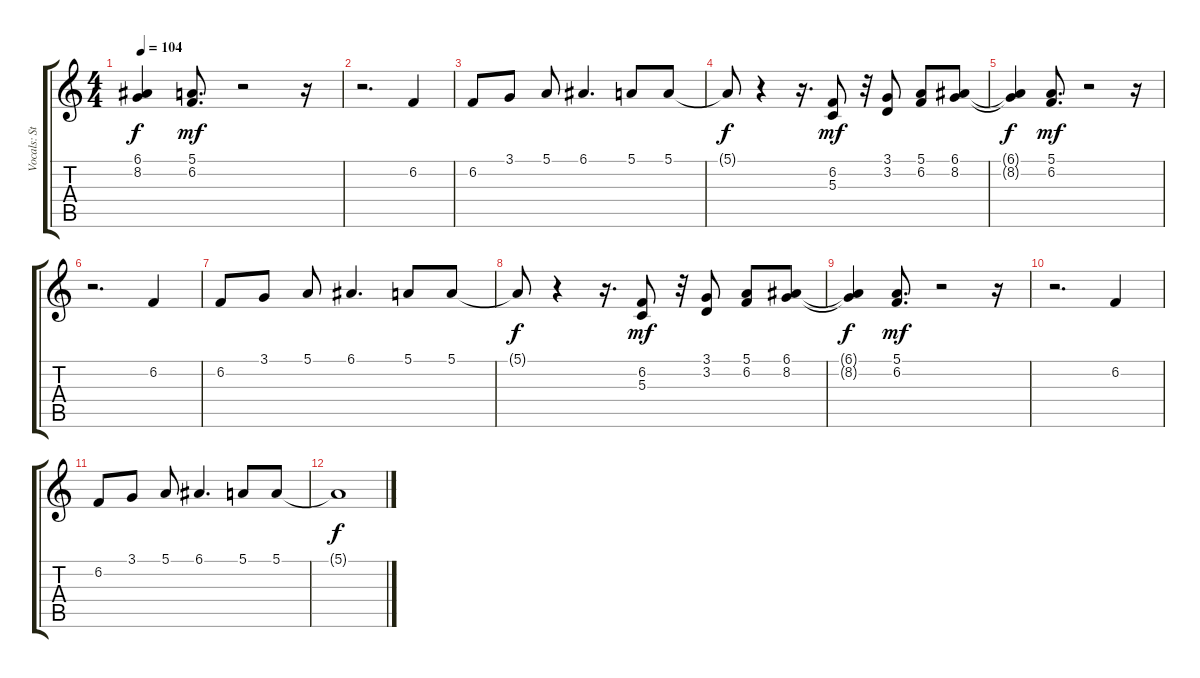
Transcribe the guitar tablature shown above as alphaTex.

\track ("Vocals: Stevie Nicks" "Vocals: St") {instrument choiraahs}
\staff {score tabs}
\tuning (E4 B3 G3 D3 A2 E2) {hide}
\ts (4 4)
\tempo 104
\clef g2
\ks c
(6.1{t} 8.2{t}).4{dy f} (5.1 6.2).8{d dy mf} r.2 r.16 |
r.2{d} 6.2.4 |
6.2.8 3.1.8 5.1.8 6.1.4{d} 5.1.8 5.1.8 |
5.1{t}.8{dy f} r.4 r.16{d} (6.2 5.3).8{dy mf} r.32 (3.1 3.2).8 (5.1 6.2).8 (6.1 8.2).8 |
(6.1{t} 8.2{t}).4{dy f} (5.1 6.2).8{d dy mf} r.2 r.16 |
r.2{d} 6.2.4 |
6.2.8 3.1.8 5.1.8 6.1.4{d} 5.1.8 5.1.8 |
5.1{t}.8{dy f} r.4 r.16{d} (6.2 5.3).8{dy mf} r.32 (3.1 3.2).8 (5.1 6.2).8 (6.1 8.2).8 |
(6.1{t} 8.2{t}).4{dy f} (5.1 6.2).8{d dy mf} r.2 r.16 |
r.2{d} 6.2.4 |
6.2.8 3.1.8 5.1.8 6.1.4{d} 5.1.8 5.1.8 |
5.1{t}.1{dy f}
